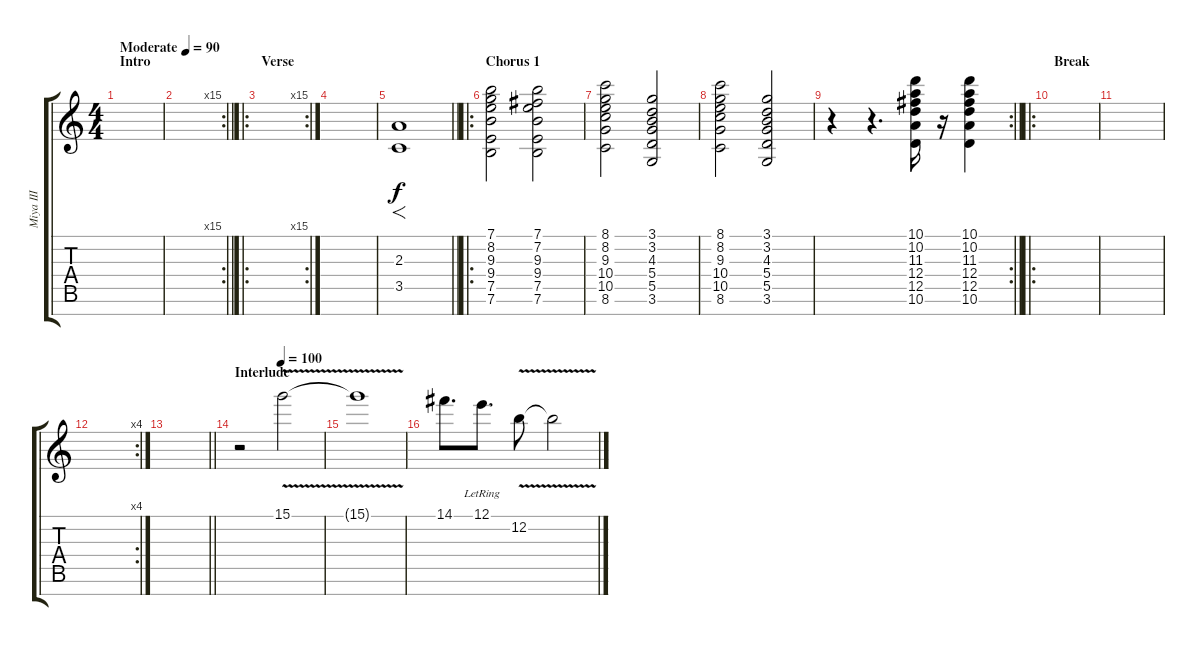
\track ("Miya III" "Miya III") {instrument overdrivenguitar}
\staff {score tabs}
\tuning (E4 B3 G3 D3 A2 E2 B1) {hide}
\ts (4 4)
\section ("" "Intro")
\tempo (90 "Moderate")
\clef g2
\ks c
|
\rc 15
\barLineRight lightlight
|
\ro
\rc 15
\section ("" "Verse")
|
|
\barLineRight lightlight
(2.3 3.5).1{f} |
\ro
\section ("" "Chorus 1")
(7.1 8.2 9.3 9.4 7.5 7.6).2 (7.1 7.2 9.3 9.4 7.5 7.6).2 |
(8.1 8.2 9.3 10.4 10.5 8.6).2 (3.1 3.2 4.3 5.4 5.5 3.6).2 |
(8.1 8.2 9.3 10.4 10.5 8.6).2 (3.1 3.2 4.3 5.4 5.5 3.6).2 |
\rc 2
\barLineRight lightlight
r.4 r.4{d} (10.1 10.2 11.3 12.4 12.5 10.6).16 r.16 (10.1 10.2 11.3 12.4 12.5 10.6).4 |
\ro
\section ("" "Break")
|
|
\rc 4
|
\barLineRight lightlight
|
\section ("" "Interlude")
\tempo (100 0.5)
r.2 15.1{v}.2 |
15.1{t}.1 |
14.1.8{d} 12.1{lr}.8{d} 12.2{v}.8 12.2{t}.2
